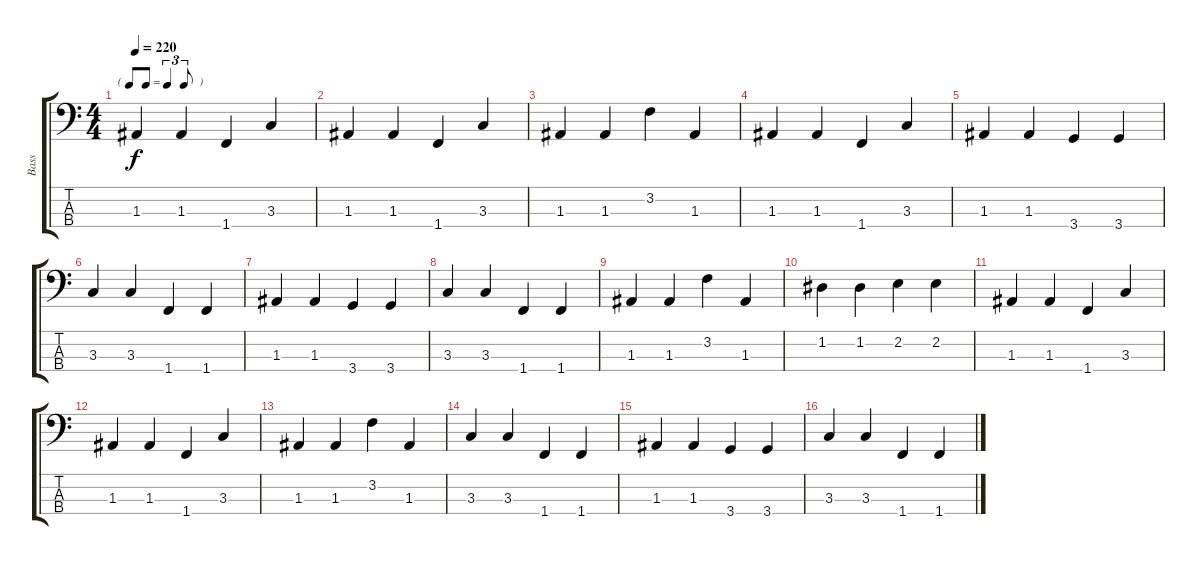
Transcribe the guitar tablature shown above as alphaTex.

\track ("Bass" "Bass") {instrument electricbasspick}
\staff {score tabs}
\tuning (G2 D2 A1 E1) {hide}
\ts (4 4)
\tf triplet8th
\tempo 220
\clef f4
\ks c
1.3.4{dy f} 1.3.4 1.4.4 3.3.4 |
1.3.4 1.3.4 1.4.4 3.3.4 |
1.3.4 1.3.4 3.2.4 1.3.4 |
1.3.4 1.3.4 1.4.4 3.3.4 |
1.3.4 1.3.4 3.4.4 3.4.4 |
3.3.4 3.3.4 1.4.4 1.4.4 |
1.3.4 1.3.4 3.4.4 3.4.4 |
3.3.4 3.3.4 1.4.4 1.4.4 |
1.3.4 1.3.4 3.2.4 1.3.4 |
1.2.4 1.2.4 2.2.4 2.2.4 |
1.3.4 1.3.4 1.4.4 3.3.4 |
1.3.4 1.3.4 1.4.4 3.3.4 |
1.3.4 1.3.4 3.2.4 1.3.4 |
3.3.4 3.3.4 1.4.4 1.4.4 |
1.3.4 1.3.4 3.4.4 3.4.4 |
3.3.4 3.3.4 1.4.4 1.4.4
